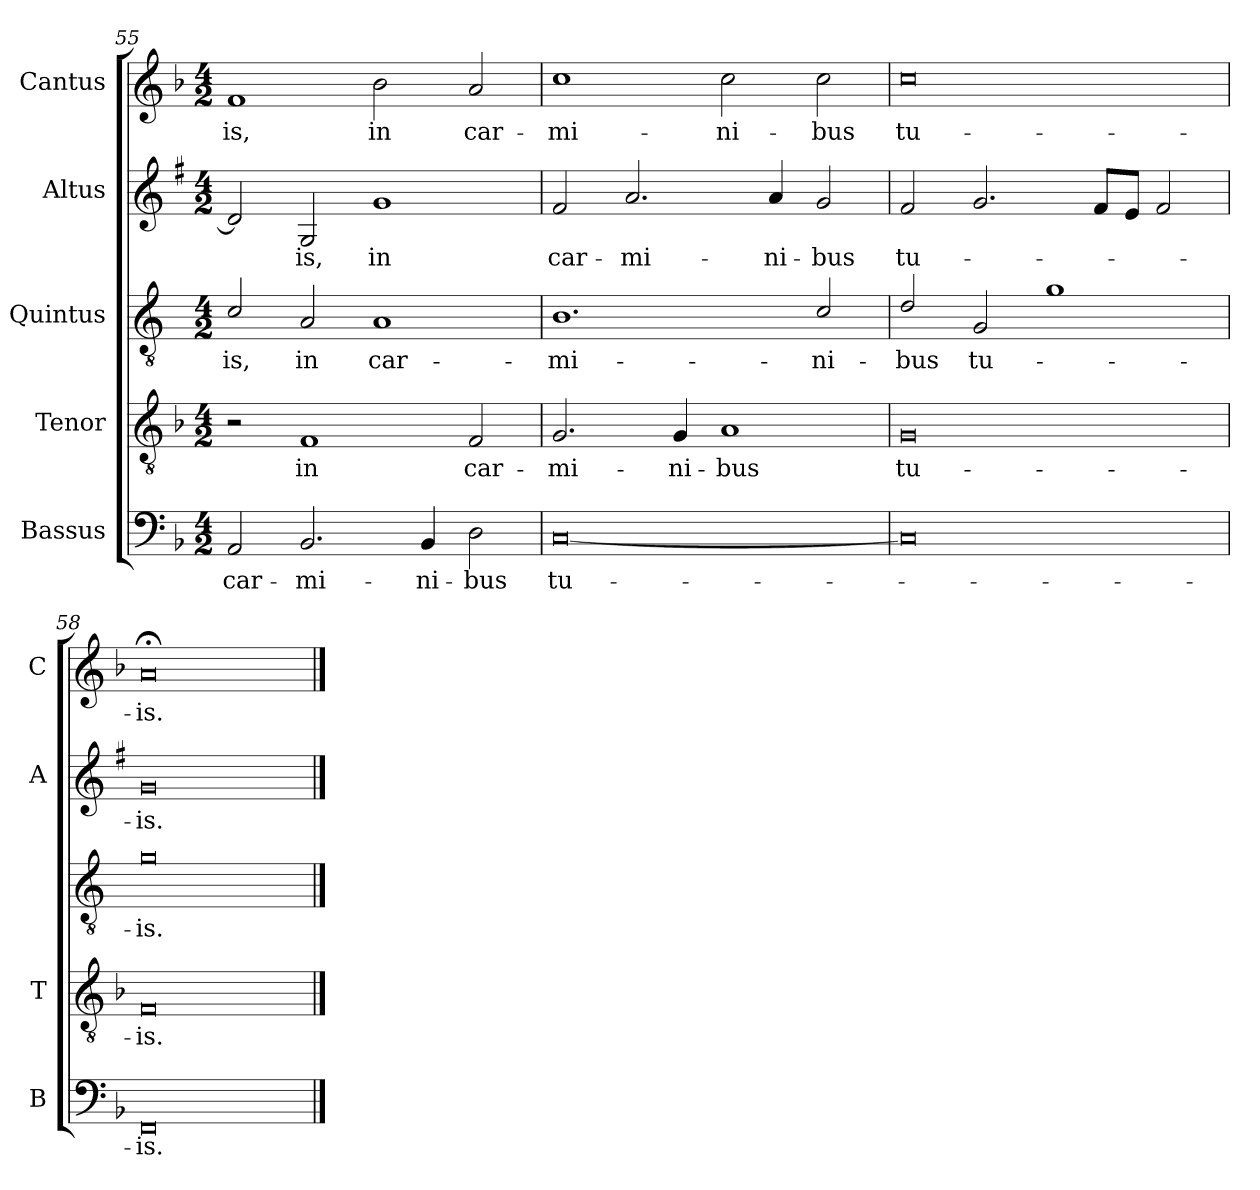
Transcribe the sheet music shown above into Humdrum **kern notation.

**kern	**text	**kern	**text	**kern	**text	**kern	**text	**kern	**text
*part5	*part5	*part4	*part4	*part3	*part3	*part2	*part2	*part1	*part1
*staff5	*staff5	*staff4	*staff4	*staff3	*staff3	*staff2	*staff2	*staff1	*staff1
*I"Bassus	*	*I"Tenor	*	*I"Quintus	*	*I"Altus	*	*I"Cantus	*
*I'B	*	*I'T	*	*	*	*I'A	*	*I'C	*
*clefF4	*	*clefGv2	*	*clefGv2	*	*clefG2	*	*clefG2	*
*	*	*	*	*ITrd4c7	*	*ITrd1c2	*	*	*
*k[b-]	*	*k[b-]	*	*k[b-]	*	*k[b-]	*	*k[b-]	*
*F:	*	*F:	*	*F:	*	*F:	*	*F:	*
*M4/2	*	*M4/2	*	*M4/2	*	*M4/2	*	*M4/2	*
=55	=55	=55	=55	=55	=55	=55	=55	=55	=55
!	!LO:LY:b	!	!	!	!LO:LY:b	!	!	!	!LO:LY:b
2AA/	car-	2r	.	2F/	-is,	2c/]	.	1f	-is,
!	!LO:LY:b	!	!LO:LY:b	!	!LO:LY:b	!	!LO:LY:b	!	!
2.BB-/	-mi-	1F	in	2D/	in	2F/	-is,	.	.
!	!	!	!	!	!LO:LY:b	!	!LO:LY:b	!	!LO:LY:b
.	.	.	.	1D	car-	1f	in	2b-\	in
!	!LO:LY:b	!	!	!	!	!	!	!	!
4BB-/	-ni-	.	.	.	.	.	.	.	.
!	!LO:LY:b	!	!LO:LY:b	!	!	!	!	!	!LO:LY:b
2D\	-bus	2F/	car-	.	.	.	.	2a/	car-
=56	=56	=56	=56	=56	=56	=56	=56	=56	=56
!	!LO:LY:b	!	!LO:LY:b	!	!LO:LY:b	!	!LO:LY:b	!	!LO:LY:b
[0C	tu-	2.G/	-mi-	1.E	-mi-	2e/	car-	1cc	-mi-
!	!	!	!	!	!	!	!LO:LY:b	!	!
.	.	.	.	.	.	2.g/	-mi-	.	.
!	!	!	!LO:LY:b	!	!	!	!	!	!
.	.	4G/	-ni-	.	.	.	.	.	.
!	!	!	!LO:LY:b	!	!	!	!	!	!LO:LY:b
.	.	1A	-bus	.	.	.	.	2cc\	-ni-
!	!	!	!	!	!	!	!LO:LY:b	!	!
.	.	.	.	.	.	4g/	-ni-	.	.
!	!	!	!	!	!LO:LY:b	!	!LO:LY:b	!	!LO:LY:b
.	.	.	.	2F/	-ni-	2f/	-bus	2cc\	-bus
=57	=57	=57	=57	=57	=57	=57	=57	=57	=57
!	!	!	!LO:LY:b	!	!LO:LY:b	!	!LO:LY:b	!	!LO:LY:b
0C]	.	0G	tu-	2G/	-bus	2e/	tu-	0cc	tu-
!	!	!	!	!	!LO:LY:b	!	!	!	!
.	.	.	.	2C/	tu-	2.f/	.	.	.
.	.	.	.	1c	.	.	.	.	.
.	.	.	.	.	.	8e/L	.	.	.
.	.	.	.	.	.	8d/J	.	.	.
.	.	.	.	.	.	2e/	.	.	.
=58	=58	=58	=58	=58	=58	=58	=58	=58	=58
!	!LO:LY:b	!	!LO:LY:b	!	!LO:LY:b	!	!LO:LY:b	!	!LO:LY:b
0FF	-is.	0F	-is.	0c	-is.	0f	-is.	0a;<	-is.
==	==	==	==	==	==	==	==	==	==
*-	*-	*-	*-	*-	*-	*-	*-	*-	*-
